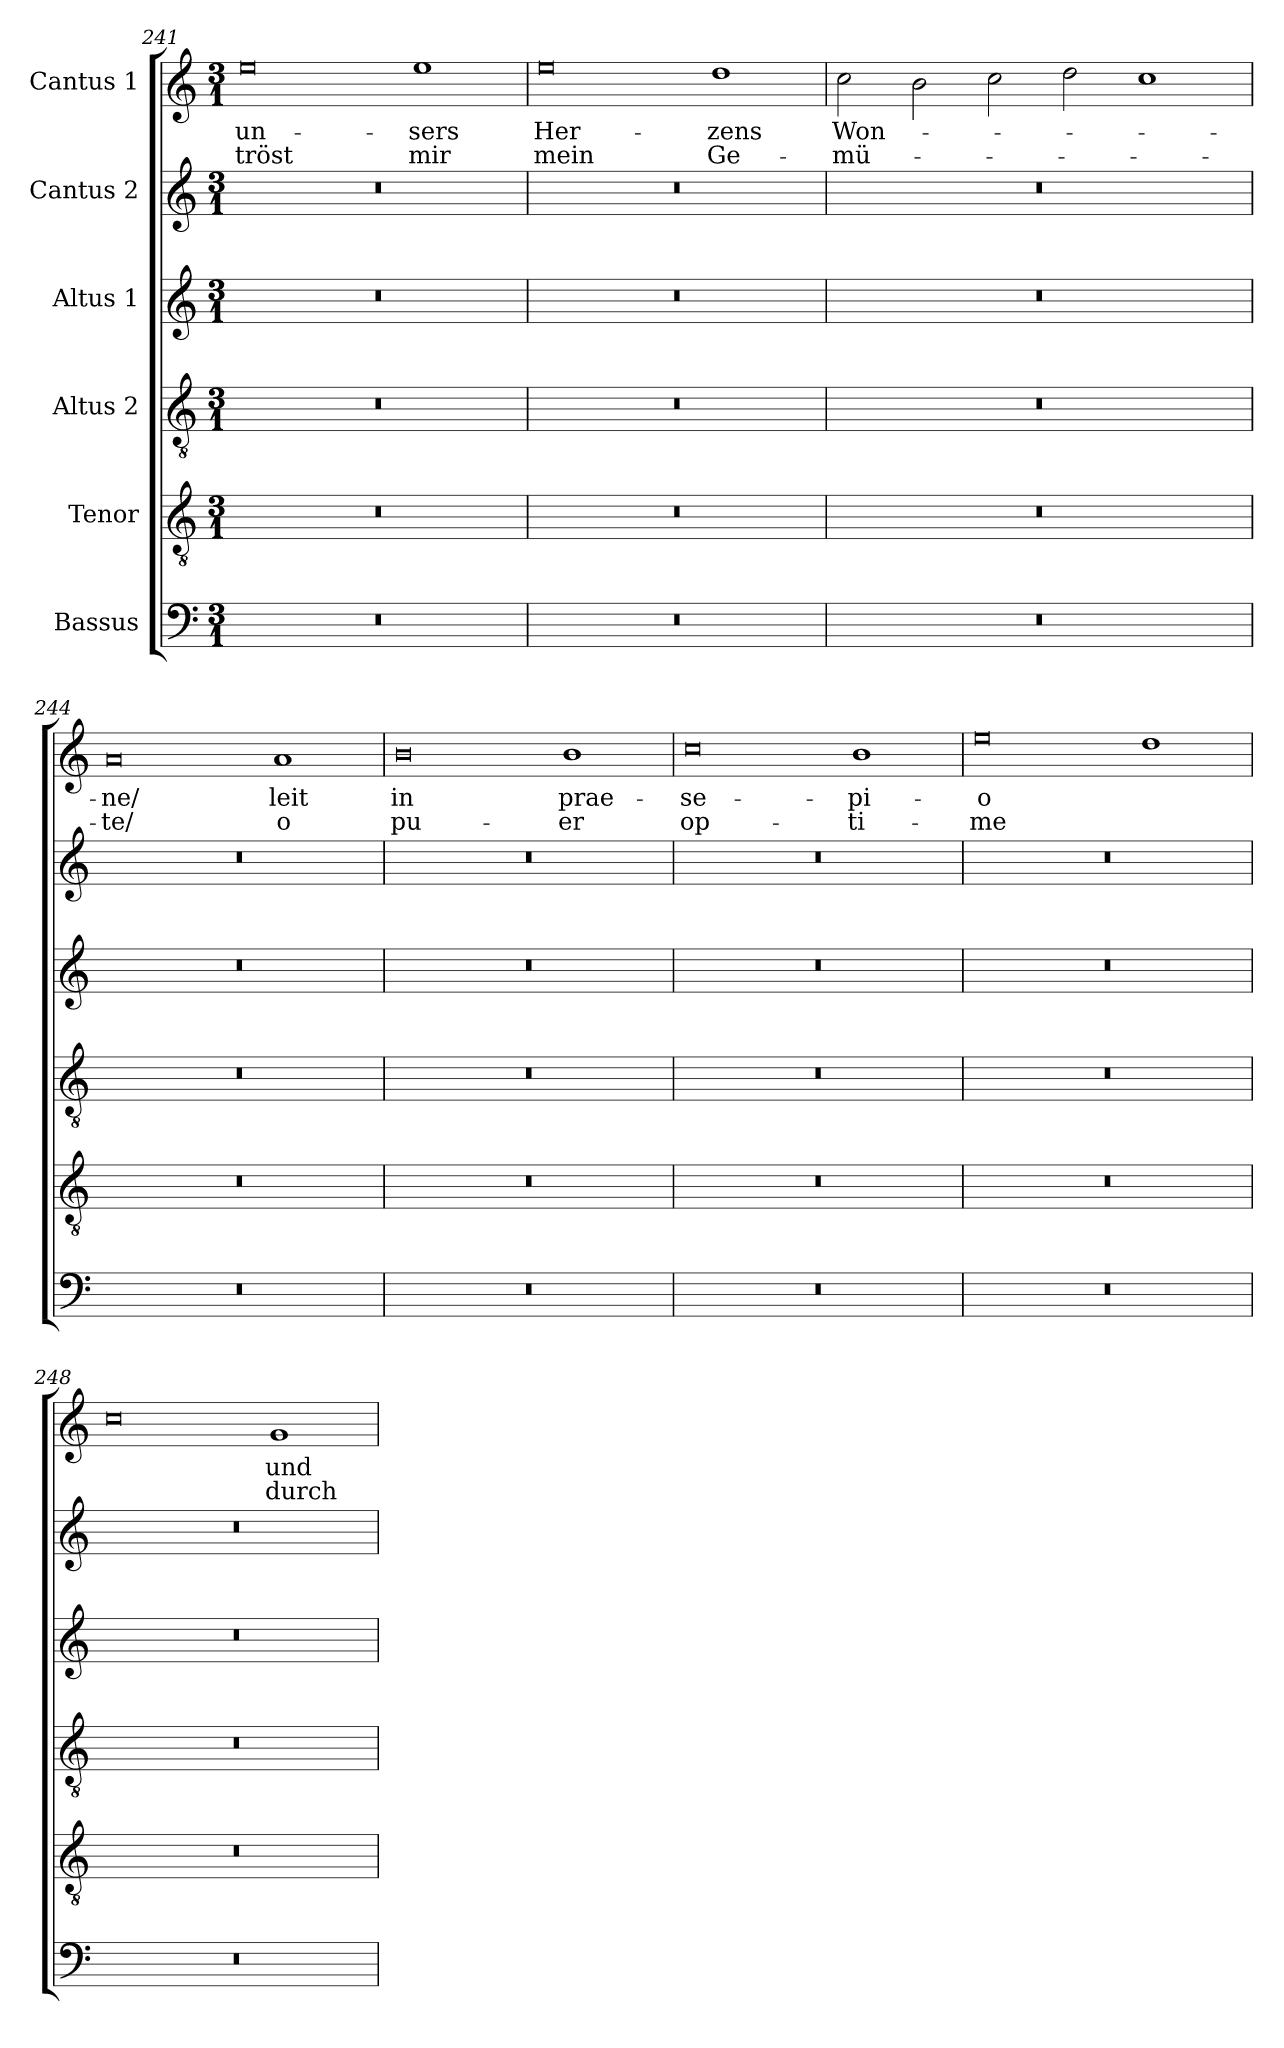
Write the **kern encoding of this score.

**kern	**kern	**kern	**kern	**kern	**kern	**text	**text
*part6	*part5	*part4	*part3	*part2	*part1	*part1	*part1
*staff6	*staff5	*staff4	*staff3	*staff2	*staff1	*staff1	*staff1
*I"Bassus	*I"Tenor	*I"Altus 2	*I"Altus 1	*I"Cantus 2	*I"Cantus 1	*	*
*clefF4	*clefGv2	*clefGv2	*clefG2	*clefG2	*clefG2	*	*
*M3/1	*M3/1	*M3/1	*M3/1	*M3/1	*M3/1	*	*
=241	=241	=241	=241	=241	=241	=241	=241
!	!	!	!	!	!	!LO:LY:b:cj	!LO:LY:b:cj
0.r	0.r	0.r	0.r	0.r	0ee	un-	-tröst
!	!	!	!	!	!	!LO:LY:b:cj	!LO:LY:b:cj
.	.	.	.	.	1ee	sers	mir
=242	=242	=242	=242	=242	=242	=242	=242
!	!	!	!	!	!	!LO:LY:b:cj	!LO:LY:b:cj
0.r	0.r	0.r	0.r	0.r	0ee	Her-	-mein
!	!	!	!	!	!	!LO:LY:b:cj	!LO:LY:b:cj
.	.	.	.	.	1dd	zens	Ge-
!!LO:LB:g=z
=243	=243	=243	=243	=243	=243	=243	=243
!	!	!	!	!	!	!LO:LY:b:cj	!LO:LY:b:cj
0.r	0.r	0.r	0.r	0.r	2cc\	-Won-	-mü-
.	.	.	.	.	2b\	.	.
.	.	.	.	.	2cc\	.	.
.	.	.	.	.	2dd\	.	.
.	.	.	.	.	1cc	.	.
=244	=244	=244	=244	=244	=244	=244	=244
!	!	!	!	!	!	!LO:LY:b:cj	!LO:LY:b:cj
0.r	0.r	0.r	0.r	0.r	0a	-ne/	te/
!	!	!	!	!	!	!LO:LY:b:cj	!LO:LY:b:rj
.	.	.	.	.	1a	leit	o
=245	=245	=245	=245	=245	=245	=245	=245
!	!	!	!	!	!	!LO:LY:b:cj	!LO:LY:b:cj
0.r	0.r	0.r	0.r	0.r	0b	in	pu-
!	!	!	!	!	!	!LO:LY:b:cj	!LO:LY:b:cj
.	.	.	.	.	1b	-prae-	-er
=246	=246	=246	=246	=246	=246	=246	=246
!	!	!	!	!	!	!LO:LY:b:cj	!LO:LY:b:cj
0.r	0.r	0.r	0.r	0.r	0cc	se-	-op-
!	!	!	!	!	!	!LO:LY:b:cj	!LO:LY:b:rj
.	.	.	.	.	1b	-pi-	-ti-
=247	=247	=247	=247	=247	=247	=247	=247
!	!	!	!	!	!	!LO:LY:b:rj	!LO:LY:b:cj
0.r	0.r	0.r	0.r	0.r	0ee	-o	me
.	.	.	.	.	1dd	.	.
=248	=248	=248	=248	=248	=248	=248	=248
0.r	0.r	0.r	0.r	0.r	0cc	.	.
!	!	!	!	!	!	!LO:LY:b:cj	!LO:LY:b:cj
.	.	.	.	.	1g	und	durch
=	=	=	=	=	=	=	=
*-	*-	*-	*-	*-	*-	*-	*-
